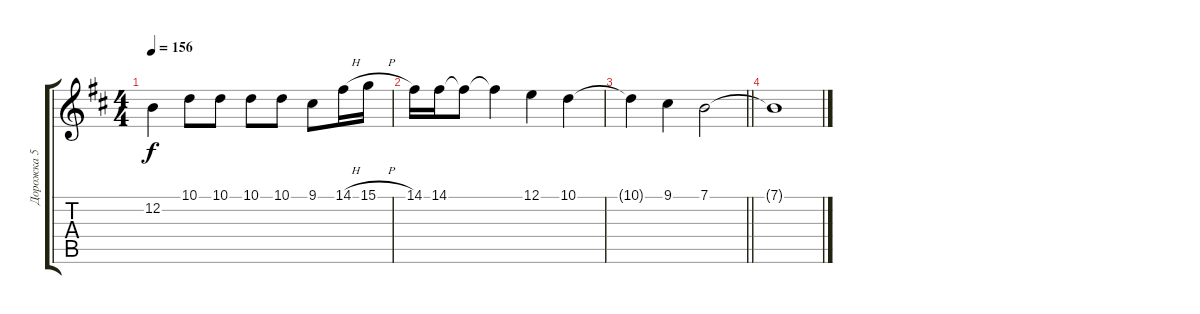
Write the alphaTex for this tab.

\track ("Дорожка 5" "Дорожка 5") {instrument trumpet}
\staff {score tabs}
\tuning (E4 B3 G3 D3 A2 E2) {hide}
\ts (4 4)
\tempo 156
\clef g2
\ks bminor
12.2{t}.4{dy f} 10.1.8 10.1.8 10.1.8 10.1.8 9.1.8 14.1{h}.16 15.1{h}.16 |
14.1.16 14.1.16 14.1{t}.8 14.1{t}.4 12.1.4 10.1.4 |
\barLineRight lightlight
10.1{t}.4 9.1.4 7.1.2 |
7.1{t}.1
